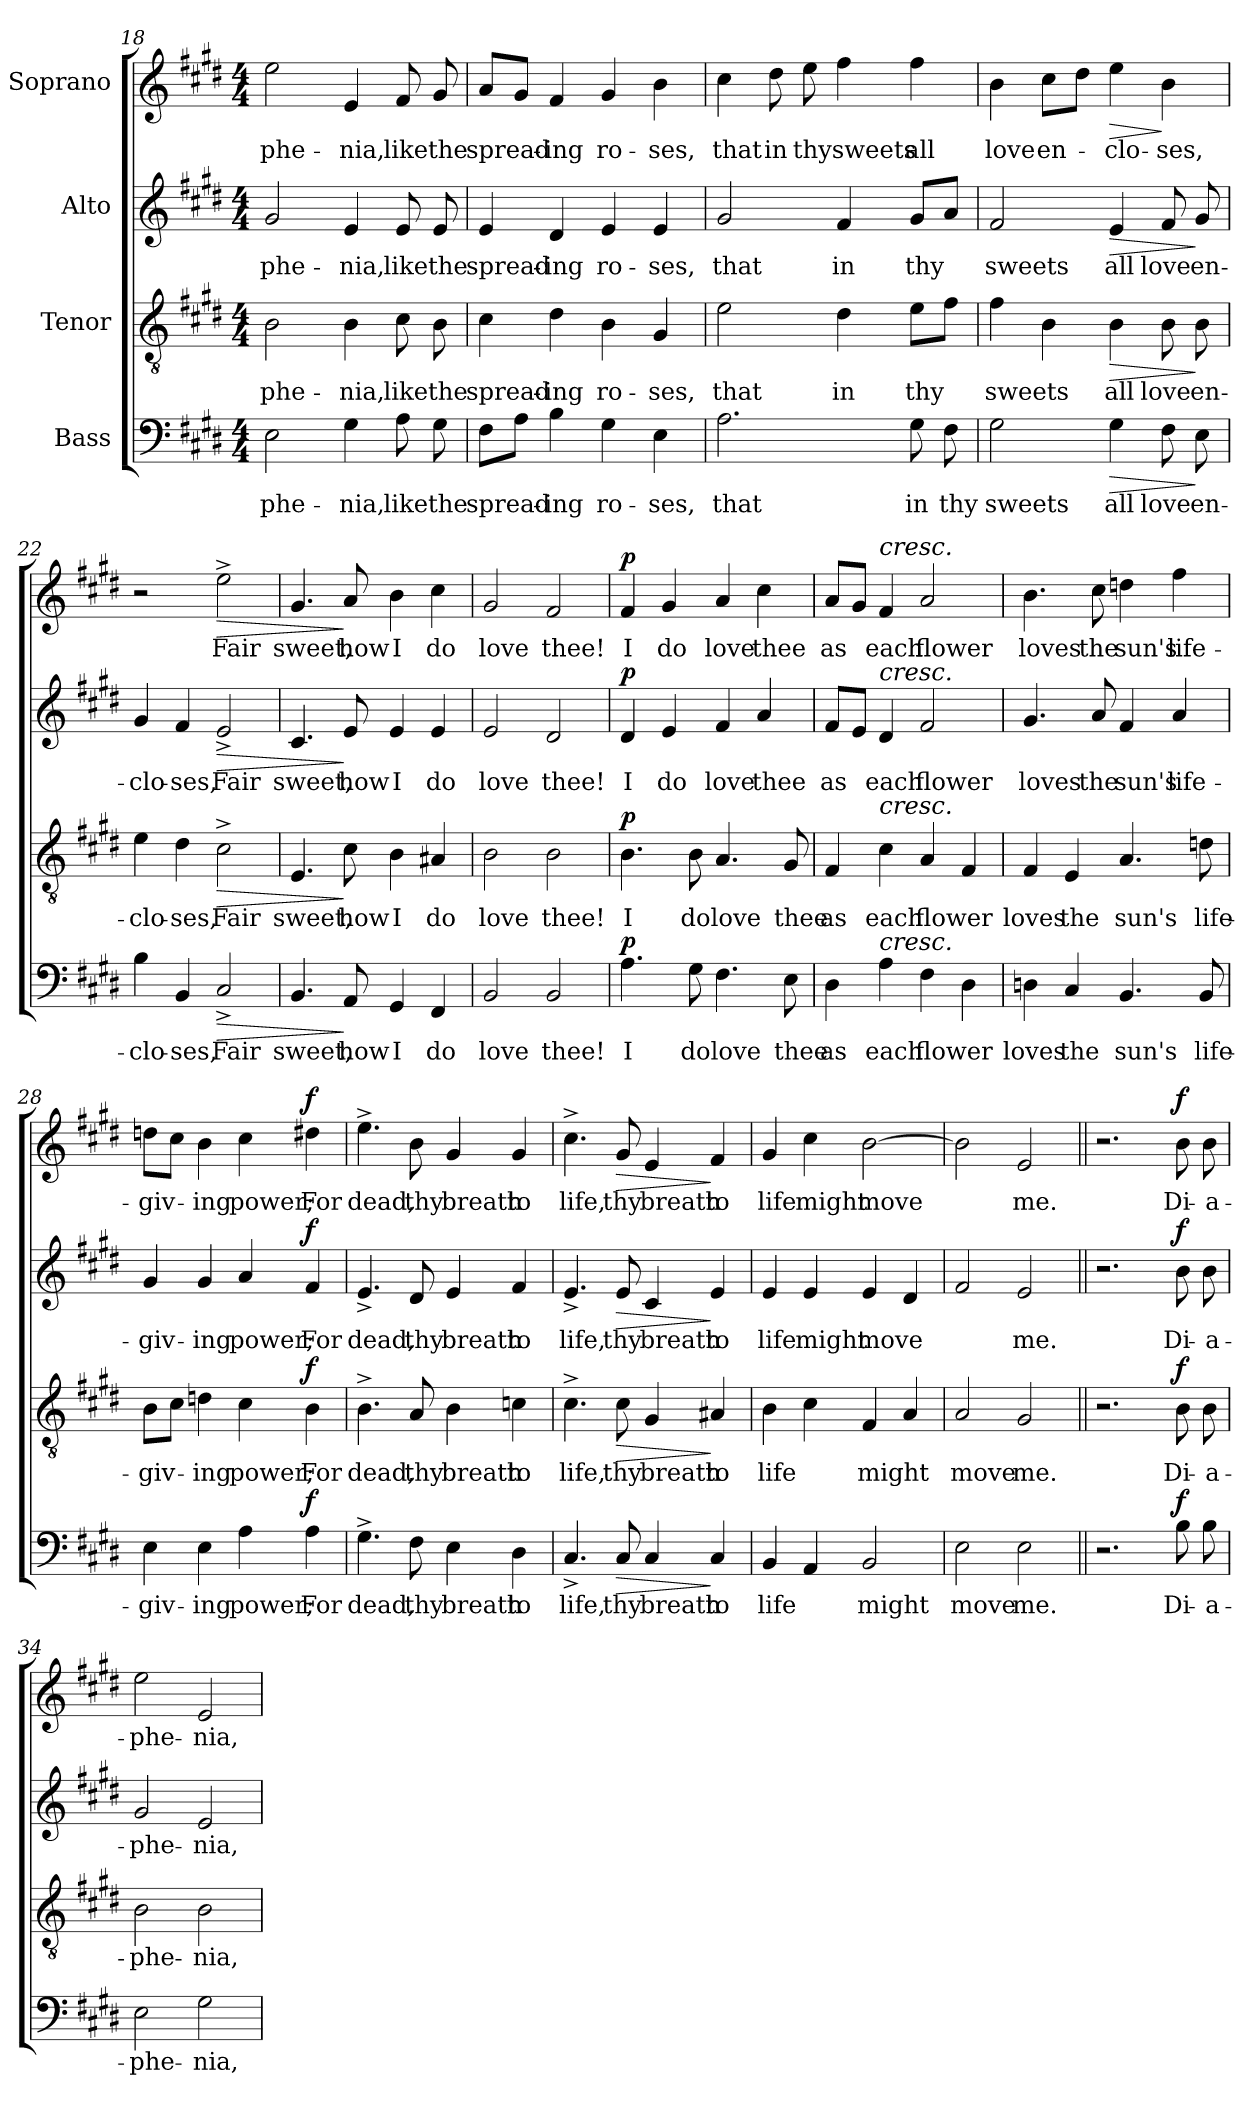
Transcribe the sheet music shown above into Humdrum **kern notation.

**kern	**text	**dynam	**kern	**text	**dynam	**kern	**text	**dynam	**kern	**text	**dynam
*part4	*part4	*part4	*part3	*part3	*part3	*part2	*part2	*part2	*part1	*part1	*part1
*staff4	*staff4	*staff4	*staff3	*staff3	*staff3	*staff2	*staff2	*staff2	*staff1	*staff1	*staff1
*I"Bass	*	*	*I"Tenor	*	*	*I"Alto	*	*	*I"Soprano	*	*
*clefF4	*	*	*clefGv2	*	*	*clefG2	*	*	*clefG2	*	*
*k[f#c#g#d#]	*	*	*k[f#c#g#d#]	*	*	*k[f#c#g#d#]	*	*	*k[f#c#g#d#]	*	*
*E:	*	*	*E:	*	*	*E:	*	*	*E:	*	*
*M4/4	*	*	*M4/4	*	*	*M4/4	*	*	*M4/4	*	*
=18	=18	=18	=18	=18	=18	=18	=18	=18	=18	=18	=18
!	!LO:LY:b	!	!	!LO:LY:b	!	!	!LO:LY:b	!	!	!LO:LY:b	!
2E\	-phe-	.	2B\	-phe-	.	2g#/	-phe-	.	2ee\	-phe-	.
!	!LO:LY:b	!	!	!LO:LY:b	!	!	!LO:LY:b	!	!	!LO:LY:b	!
4G#\	-nia,	.	4B\	-nia,	.	4e/	-nia,	.	4e/	-nia,	.
!	!LO:LY:b	!	!	!LO:LY:b	!	!	!LO:LY:b	!	!	!LO:LY:b	!
8A\	like	.	8c#\	like	.	8e/	like	.	8f#/	like	.
!	!LO:LY:b	!	!	!LO:LY:b	!	!	!LO:LY:b	!	!	!LO:LY:b	!
8G#\	the	.	8B\	the	.	8e/	the	.	8g#/	the	.
=19	=19	=19	=19	=19	=19	=19	=19	=19	=19	=19	=19
!	!LO:LY:b	!	!	!LO:LY:b	!	!	!LO:LY:b	!	!	!LO:LY:b	!
8F#\L	spread-	.	4c#\	spread-	.	4e/	spread-	.	8a/L	spread-	.
8A\J	.	.	.	.	.	.	.	.	8g#/J	.	.
!	!LO:LY:b	!	!	!LO:LY:b	!	!	!LO:LY:b	!	!	!LO:LY:b	!
4B\	-ing	.	4d#\	-ing	.	4d#/	-ing	.	4f#/	-ing	.
!	!LO:LY:b	!	!	!LO:LY:b	!	!	!LO:LY:b	!	!	!LO:LY:b	!
4G#\	ro-	.	4B\	ro-	.	4e/	ro-	.	4g#/	ro-	.
!	!LO:LY:b	!	!	!LO:LY:b	!	!	!LO:LY:b	!	!	!LO:LY:b	!
4E\	-ses,	.	4G#/	-ses,	.	4e/	-ses,	.	4b\	-ses,	.
!!LO:PB:g=z
=20	=20	=20	=20	=20	=20	=20	=20	=20	=20	=20	=20
!	!LO:LY:b	!	!	!LO:LY:b	!	!	!LO:LY:b	!	!	!LO:LY:b	!
2.A\	that	.	2e\	that	.	2g#/	that	.	4cc#\	that	.
!	!	!	!	!	!	!	!	!	!	!LO:LY:b	!
.	.	.	.	.	.	.	.	.	8dd#\	in	.
!	!	!	!	!	!	!	!	!	!	!LO:LY:b	!
.	.	.	.	.	.	.	.	.	8ee\	thy	.
!	!	!	!	!LO:LY:b	!	!	!LO:LY:b	!	!	!LO:LY:b	!
.	.	.	4d#\	in	.	4f#/	in	.	4ff#\	sweets	.
!	!LO:LY:b	!	!	!LO:LY:b	!	!	!LO:LY:b	!	!	!LO:LY:b	!
8G#\	in	.	8e\L	thy	.	8g#/L	thy	.	4ff#\	all	.
!	!LO:LY:b	!	!	!	!	!	!	!	!	!	!
8F#\	thy	.	8f#\J	.	.	8a/J	.	.	.	.	.
=21	=21	=21	=21	=21	=21	=21	=21	=21	=21	=21	=21
!	!LO:LY:b	!	!	!LO:LY:b	!	!	!LO:LY:b	!	!	!LO:LY:b	!
2G#\	sweets	.	4f#\	sweets	.	2f#/	sweets	.	4b\	love	.
!	!	!	!	!	!	!	!	!	!	!LO:LY:b	!
.	.	.	4B\	.	.	.	.	.	8cc#\L	en-	.
.	.	.	.	.	.	.	.	.	8dd#\J	.	.
!	!LO:LY:b	!LO:HP:b	!	!LO:LY:b	!LO:HP:b	!	!LO:LY:b	!LO:HP:b	!	!LO:LY:b	!LO:HP:b
4G#\	all	>	4B\	all	>	4e/	all	>	4ee\	-clo-	>
!	!LO:LY:b	!	!	!LO:LY:b	!	!	!LO:LY:b	!	!	!LO:LY:b	!
8F#\	love	.	8B\	love	.	8f#/	love	.	4b\	-ses,	]
!	!LO:LY:b	!	!	!LO:LY:b	!	!	!LO:LY:b	!	!	!	!
8E\	en-	]	8B\	en-	]	8g#/	en-	]	.	.	.
=22	=22	=22	=22	=22	=22	=22	=22	=22	=22	=22	=22
!	!LO:LY:b	!	!	!LO:LY:b	!	!	!LO:LY:b	!	!	!	!
4B\	-clo-	.	4e\	-clo-	.	4g#/	-clo-	.	2r	.	.
!	!LO:LY:b	!	!	!LO:LY:b	!	!	!LO:LY:b	!	!	!	!
4BB/	-ses,	.	4d#\	-ses,	.	4f#/	-ses,	.	.	.	.
!	!LO:LY:b	!LO:HP:b	!	!LO:LY:b	!LO:HP:b	!	!LO:LY:b	!LO:HP:b	!	!LO:LY:b	!LO:HP:b
2C#^/	Fair	>	2c#^\	Fair	>	2e^/	Fair	>	2ee^\	Fair	>
=23	=23	=23	=23	=23	=23	=23	=23	=23	=23	=23	=23
!	!LO:LY:b	!	!	!LO:LY:b	!	!	!LO:LY:b	!	!	!LO:LY:b	!
4.BB/	sweet,	.	4.E/	sweet,	.	4.c#/	sweet,	.	4.g#/	sweet,	.
!	!LO:LY:b	!	!	!LO:LY:b	!	!	!LO:LY:b	!	!	!LO:LY:b	!
8AA/	how	]	8c#\	how	]	8e/	how	]	8a/	how	]
!	!LO:LY:b	!	!	!LO:LY:b	!	!	!LO:LY:b	!	!	!LO:LY:b	!
4GG#/	I	.	4B\	I	.	4e/	I	.	4b\	I	.
!	!LO:LY:b	!	!	!LO:LY:b	!	!	!LO:LY:b	!	!	!LO:LY:b	!
4FF#/	do	.	4A#X/	do	.	4e/	do	.	4cc#\	do	.
=24	=24	=24	=24	=24	=24	=24	=24	=24	=24	=24	=24
!	!LO:LY:b	!	!	!LO:LY:b	!	!	!LO:LY:b	!	!	!LO:LY:b	!
2BB/	love	.	2B\	love	.	2e/	love	.	2g#/	love	.
!	!LO:LY:b	!	!	!LO:LY:b	!	!	!LO:LY:b	!	!	!LO:LY:b	!
2BB/	thee!	.	2B\	thee!	.	2d#/	thee!	.	2f#/	thee!	.
!!LO:LB:g=z
=25	=25	=25	=25	=25	=25	=25	=25	=25	=25	=25	=25
!	!LO:LY:b	!LO:DY:a	!	!LO:LY:b	!LO:DY:a	!	!LO:LY:b	!LO:DY:a	!	!LO:LY:b	!LO:DY:a
4.A\	I	p	4.B\	I	p	4d#/	I	p	4f#/	I	p
!	!	!	!	!	!	!	!LO:LY:b	!	!	!LO:LY:b	!
.	.	.	.	.	.	4e/	do	.	4g#/	do	.
!	!LO:LY:b	!	!	!LO:LY:b	!	!	!	!	!	!	!
8G#\	do	.	8B\	do	.	.	.	.	.	.	.
!	!LO:LY:b	!	!	!LO:LY:b	!	!	!LO:LY:b	!	!	!LO:LY:b	!
4.F#\	love	.	4.A/	love	.	4f#/	love	.	4a/	love	.
!	!	!	!	!	!	!	!LO:LY:b	!	!	!LO:LY:b	!
.	.	.	.	.	.	4a/	thee	.	4cc#\	thee	.
!	!LO:LY:b	!	!	!LO:LY:b	!	!	!	!	!	!	!
8E\	thee	.	8G#/	thee	.	.	.	.	.	.	.
=26	=26	=26	=26	=26	=26	=26	=26	=26	=26	=26	=26
!	!LO:LY:b	!	!	!LO:LY:b	!	!	!LO:LY:b	!	!	!LO:LY:b	!
4D#\	as	.	4F#/	as	.	8f#/L	as	.	8a/L	as	.
.	.	.	.	.	.	8e/J	.	.	8g#/J	.	.
!	!	!	!	!	!	!	!	!	!LO:TX:a:i:t=cresc.	!	!
!	!	!	!	!	!	!LO:TX:a:i:t=cresc.	!	!	!	!	!
!	!	!	!LO:TX:a:i:t=cresc.	!	!	!	!	!	!	!	!
!LO:TX:a:i:t=cresc.	!	!	!	!	!	!	!	!	!	!	!
!	!LO:LY:b	!	!	!LO:LY:b	!	!	!LO:LY:b	!	!	!LO:LY:b	!
4A\	each	.	4c#\	each	.	4d#/	each	.	4f#/	each	.
!	!LO:LY:b	!	!	!LO:LY:b	!	!	!LO:LY:b	!	!	!LO:LY:b	!
4F#\	flower	.	4A/	flower	.	2f#/	flower	.	2a/	flower	.
4D#\	.	.	4F#/	.	.	.	.	.	.	.	.
=27	=27	=27	=27	=27	=27	=27	=27	=27	=27	=27	=27
!	!LO:LY:b	!	!	!LO:LY:b	!	!	!LO:LY:b	!	!	!LO:LY:b	!
4Dn\	loves	.	4F#/	loves	.	4.g#/	loves	.	4.b\	loves	.
!	!LO:LY:b	!	!	!LO:LY:b	!	!	!	!	!	!	!
4C#/	the	.	4E/	the	.	.	.	.	.	.	.
!	!	!	!	!	!	!	!LO:LY:b	!	!	!LO:LY:b	!
.	.	.	.	.	.	8a/	the	.	8cc#\	the	.
!	!LO:LY:b	!	!	!LO:LY:b	!	!	!LO:LY:b	!	!	!LO:LY:b	!
4.BB/	sun's	.	4.A/	sun's	.	4f#/	sun's	.	4ddn\	sun's	.
!	!	!	!	!	!	!	!LO:LY:b	!	!	!LO:LY:b	!
.	.	.	.	.	.	4a/	life-	.	4ff#\	life-	.
!	!LO:LY:b	!	!	!LO:LY:b	!	!	!	!	!	!	!
8BB/	life-	.	8dn\	life-	.	.	.	.	.	.	.
=28	=28	=28	=28	=28	=28	=28	=28	=28	=28	=28	=28
!	!LO:LY:b	!	!	!LO:LY:b	!	!	!LO:LY:b	!	!	!LO:LY:b	!
4E\	-giv-	.	8B\L	-giv-	.	4g#/	-giv-	.	8ddn\L	-giv-	.
.	.	.	8c#\J	.	.	.	.	.	8cc#\J	.	.
!	!LO:LY:b	!	!	!LO:LY:b	!	!	!LO:LY:b	!	!	!LO:LY:b	!
4E\	-ing	.	4dn\	-ing	.	4g#/	-ing	.	4b\	-ing	.
!	!LO:LY:b	!	!	!LO:LY:b	!	!	!LO:LY:b	!	!	!LO:LY:b	!
4A\	power;	.	4c#\	power;	.	4a/	power;	.	4cc#\	power;	.
!	!LO:LY:b	!LO:DY:a	!	!LO:LY:b	!LO:DY:a	!	!LO:LY:b	!LO:DY:a	!	!LO:LY:b	!LO:DY:a
4A\	For	f	4B\	For	f	4f#/	For	f	4dd#X\	For	f
!!LO:PB:g=z
=29	=29	=29	=29	=29	=29	=29	=29	=29	=29	=29	=29
!	!LO:LY:b	!	!	!LO:LY:b	!	!	!LO:LY:b	!	!	!LO:LY:b	!
4.G#^\	dead,	.	4.B^\	dead,	.	4.e^/	dead,	.	4.ee^\	dead,	.
!	!LO:LY:b	!	!	!LO:LY:b	!	!	!LO:LY:b	!	!	!LO:LY:b	!
8F#\	thy	.	8A/	thy	.	8d#/	thy	.	8b\	thy	.
!	!LO:LY:b	!	!	!LO:LY:b	!	!	!LO:LY:b	!	!	!LO:LY:b	!
4E\	breath	.	4B\	breath	.	4e/	breath	.	4g#/	breath	.
!	!LO:LY:b	!	!	!LO:LY:b	!	!	!LO:LY:b	!	!	!LO:LY:b	!
4D#\	to	.	4cn\	to	.	4f#/	to	.	4g#/	to	.
=30	=30	=30	=30	=30	=30	=30	=30	=30	=30	=30	=30
!	!LO:LY:b	!	!	!LO:LY:b	!	!	!LO:LY:b	!	!	!LO:LY:b	!
4.C#^/	life,	.	4.c#^\	life,	.	4.e^/	life,	.	4.cc#^\	life,	.
!	!LO:LY:b	!LO:HP:b	!	!LO:LY:b	!LO:HP:b	!	!LO:LY:b	!LO:HP:b	!	!LO:LY:b	!LO:HP:b
8C#/	thy	>	8c#\	thy	>	8e/	thy	>	8g#/	thy	>
!	!LO:LY:b	!	!	!LO:LY:b	!	!	!LO:LY:b	!	!	!LO:LY:b	!
4C#/	breath	.	4G#/	breath	.	4c#/	breath	.	4e/	breath	.
!	!LO:LY:b	!	!	!LO:LY:b	!	!	!LO:LY:b	!	!	!LO:LY:b	!
4C#/	to	]	4A#X/	to	]	4e/	to	]	4f#/	to	]
=31	=31	=31	=31	=31	=31	=31	=31	=31	=31	=31	=31
!	!LO:LY:b	!	!	!LO:LY:b	!	!	!LO:LY:b	!	!	!LO:LY:b	!
4BB/	life	.	4B\	life	.	4e/	life	.	4g#/	life	.
!	!	!	!	!	!	!	!LO:LY:b	!	!	!LO:LY:b	!
4AA/	.	.	4c#\	.	.	4e/	might	.	4cc#\	might	.
!	!LO:LY:b	!	!	!LO:LY:b	!	!	!LO:LY:b	!	!	!LO:LY:b	!
2BB/	might	.	4F#/	might	.	4e/	move	.	[2b\	move	.
.	.	.	4A/	.	.	4d#/	.	.	.	.	.
=32	=32	=32	=32	=32	=32	=32	=32	=32	=32	=32	=32
!	!LO:LY:b	!	!	!LO:LY:b	!	!	!	!	!	!	!
2E\	move	.	2A/	move	.	2f#/	.	.	2b\]	.	.
!	!LO:LY:b	!	!	!LO:LY:b	!	!	!LO:LY:b	!	!	!LO:LY:b	!
2E\	me.	.	2G#/	me.	.	2e/	me.	.	2e/	me.	.
=33||	=33||	=33||	=33||	=33||	=33||	=33||	=33||	=33||	=33||	=33||	=33||
2.r	.	.	2.r	.	.	2.r	.	.	2.r	.	.
!	!LO:LY:b	!LO:DY:a	!	!LO:LY:b	!LO:DY:a	!	!LO:LY:b	!LO:DY:a	!	!LO:LY:b	!LO:DY:a
8B\	Di-	f	8B\	Di-	f	8b\	Di-	f	8b\	Di-	f
!	!LO:LY:b	!	!	!LO:LY:b	!	!	!LO:LY:b	!	!	!LO:LY:b	!
8B\	-a-	.	8B\	-a-	.	8b\	-a-	.	8b\	-a-	.
=34	=34	=34	=34	=34	=34	=34	=34	=34	=34	=34	=34
!	!LO:LY:b	!	!	!LO:LY:b	!	!	!LO:LY:b	!	!	!LO:LY:b	!
2E\	-phe-	.	2B\	-phe-	.	2g#/	-phe-	.	2ee\	-phe-	.
!	!LO:LY:b	!	!	!LO:LY:b	!	!	!LO:LY:b	!	!	!LO:LY:b	!
2G#\	-nia,	.	2B\	-nia,	.	2e/	-nia,	.	2e/	-nia,	.
=	=	=	=	=	=	=	=	=	=	=	=
*-	*-	*-	*-	*-	*-	*-	*-	*-	*-	*-	*-
